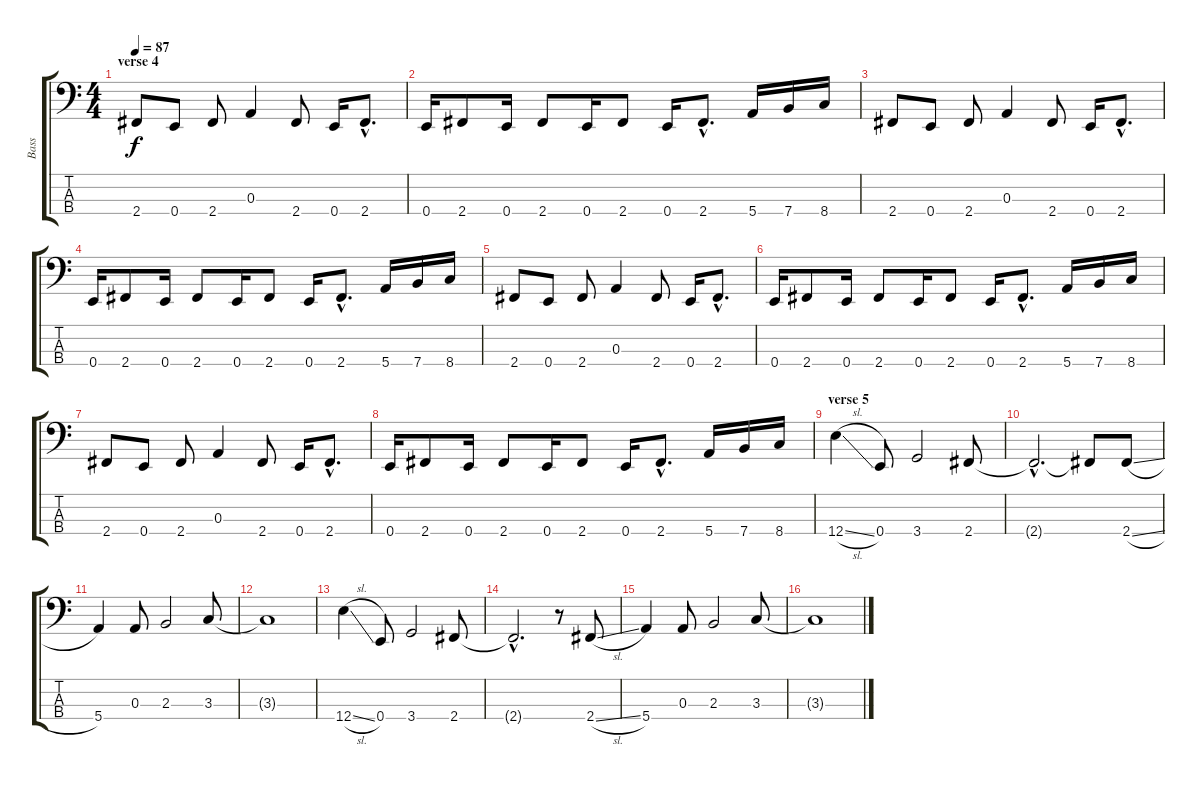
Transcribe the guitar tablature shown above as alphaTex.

\track ("Bass" "Bass") {instrument electricbassfinger}
\staff {score tabs}
\tuning (G2 D2 A1 E1) {hide}
\ts (4 4)
\section ("" "verse 4")
\tempo 87
\clef f4
\ks c
2.4.8{dy f} 0.4.8 2.4.8 0.3.4 2.4.8 0.4.16 2.4{hac}.8{d} |
0.4.16 2.4.8 0.4.16 2.4.8 0.4.16 2.4.8 0.4.16 2.4{hac}.8{d} 5.4.16 7.4.16 8.4.16 |
2.4.8 0.4.8 2.4.8 0.3.4 2.4.8 0.4.16 2.4{hac}.8{d} |
0.4.16 2.4.8 0.4.16 2.4.8 0.4.16 2.4.8 0.4.16 2.4{hac}.8{d} 5.4.16 7.4.16 8.4.16 |
2.4.8 0.4.8 2.4.8 0.3.4 2.4.8 0.4.16 2.4{hac}.8{d} |
0.4.16 2.4.8 0.4.16 2.4.8 0.4.16 2.4.8 0.4.16 2.4{hac}.8{d} 5.4.16 7.4.16 8.4.16 |
2.4.8 0.4.8 2.4.8 0.3.4 2.4.8 0.4.16 2.4{hac}.8{d} |
0.4.16 2.4.8 0.4.16 2.4.8 0.4.16 2.4.8 0.4.16 2.4{hac}.8{d} 5.4.16 7.4.16 8.4.16 |
\section ("" "verse 5")
12.4{sl}.4 0.4.8 3.4.2 2.4.8 |
2.4{hac t}.2{d} 2.4{t}.8 2.4{sl}.8 |
5.4.4 0.3.8 2.3.2 3.3.8 |
3.3{t}.1 |
12.4{sl}.4 0.4.8 3.4.2 2.4.8 |
2.4{hac t}.2{d} r.8 2.4{sl}.8 |
5.4.4 0.3.8 2.3.2 3.3.8 |
3.3{t}.1
